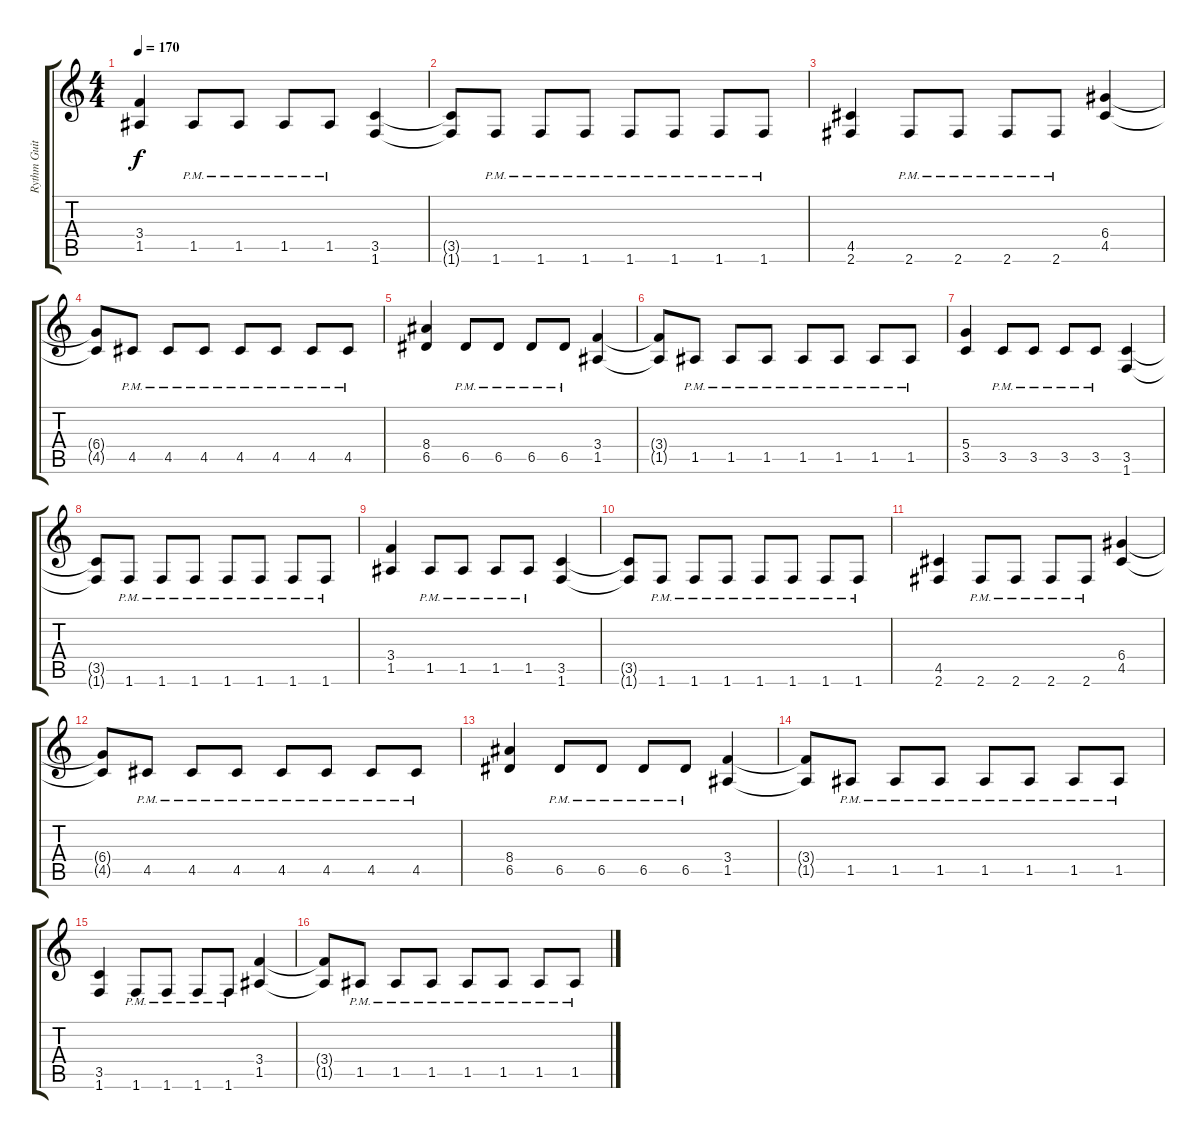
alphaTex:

\track ("Rythm Guitar" "Rythm Guit") {instrument distortionguitar}
\staff {score tabs}
\tuning (E4 B3 G3 D3 A2 E2) {hide}
\ts (4 4)
\tempo 170
\clef g2
\ks c
(3.4 1.5).4{dy f} 1.5{pm}.8 1.5{pm}.8 1.5{pm}.8 1.5{pm}.8 (3.5 1.6).4 |
(3.5{t} 1.6{t}).8 1.6{pm}.8 1.6{pm}.8 1.6{pm}.8 1.6{pm}.8 1.6{pm}.8 1.6{pm}.8 1.6{pm}.8 |
(4.5 2.6).4 2.6{pm}.8 2.6{pm}.8 2.6{pm}.8 2.6{pm}.8 (6.4 4.5).4 |
(6.4{t} 4.5{t}).8 4.5{pm}.8 4.5{pm}.8 4.5{pm}.8 4.5{pm}.8 4.5{pm}.8 4.5{pm}.8 4.5{pm}.8 |
(8.4 6.5).4 6.5{pm}.8 6.5{pm}.8 6.5{pm}.8 6.5{pm}.8 (3.4 1.5).4 |
(3.4{t} 1.5{t}).8 1.5{pm}.8 1.5{pm}.8 1.5{pm}.8 1.5{pm}.8 1.5{pm}.8 1.5{pm}.8 1.5{pm}.8 |
(5.4 3.5).4 3.5{pm}.8 3.5{pm}.8 3.5{pm}.8 3.5{pm}.8 (3.5 1.6).4 |
(3.5{t} 1.6{t}).8 1.6{pm}.8 1.6{pm}.8 1.6{pm}.8 1.6{pm}.8 1.6{pm}.8 1.6{pm}.8 1.6{pm}.8 |
(3.4 1.5).4 1.5{pm}.8 1.5{pm}.8 1.5{pm}.8 1.5{pm}.8 (3.5 1.6).4 |
(3.5{t} 1.6{t}).8 1.6{pm}.8 1.6{pm}.8 1.6{pm}.8 1.6{pm}.8 1.6{pm}.8 1.6{pm}.8 1.6{pm}.8 |
(4.5 2.6).4 2.6{pm}.8 2.6{pm}.8 2.6{pm}.8 2.6{pm}.8 (6.4 4.5).4 |
(6.4{t} 4.5{t}).8 4.5{pm}.8 4.5{pm}.8 4.5{pm}.8 4.5{pm}.8 4.5{pm}.8 4.5{pm}.8 4.5{pm}.8 |
(8.4 6.5).4 6.5{pm}.8 6.5{pm}.8 6.5{pm}.8 6.5{pm}.8 (3.4 1.5).4 |
(3.4{t} 1.5{t}).8 1.5{pm}.8 1.5{pm}.8 1.5{pm}.8 1.5{pm}.8 1.5{pm}.8 1.5{pm}.8 1.5{pm}.8 |
(3.5 1.6).4 1.6{pm}.8 1.6{pm}.8 1.6{pm}.8 1.6{pm}.8 (3.4 1.5).4 |
(3.4{t} 1.5{t}).8 1.5{pm}.8 1.5{pm}.8 1.5{pm}.8 1.5{pm}.8 1.5{pm}.8 1.5{pm}.8 1.5{pm}.8
